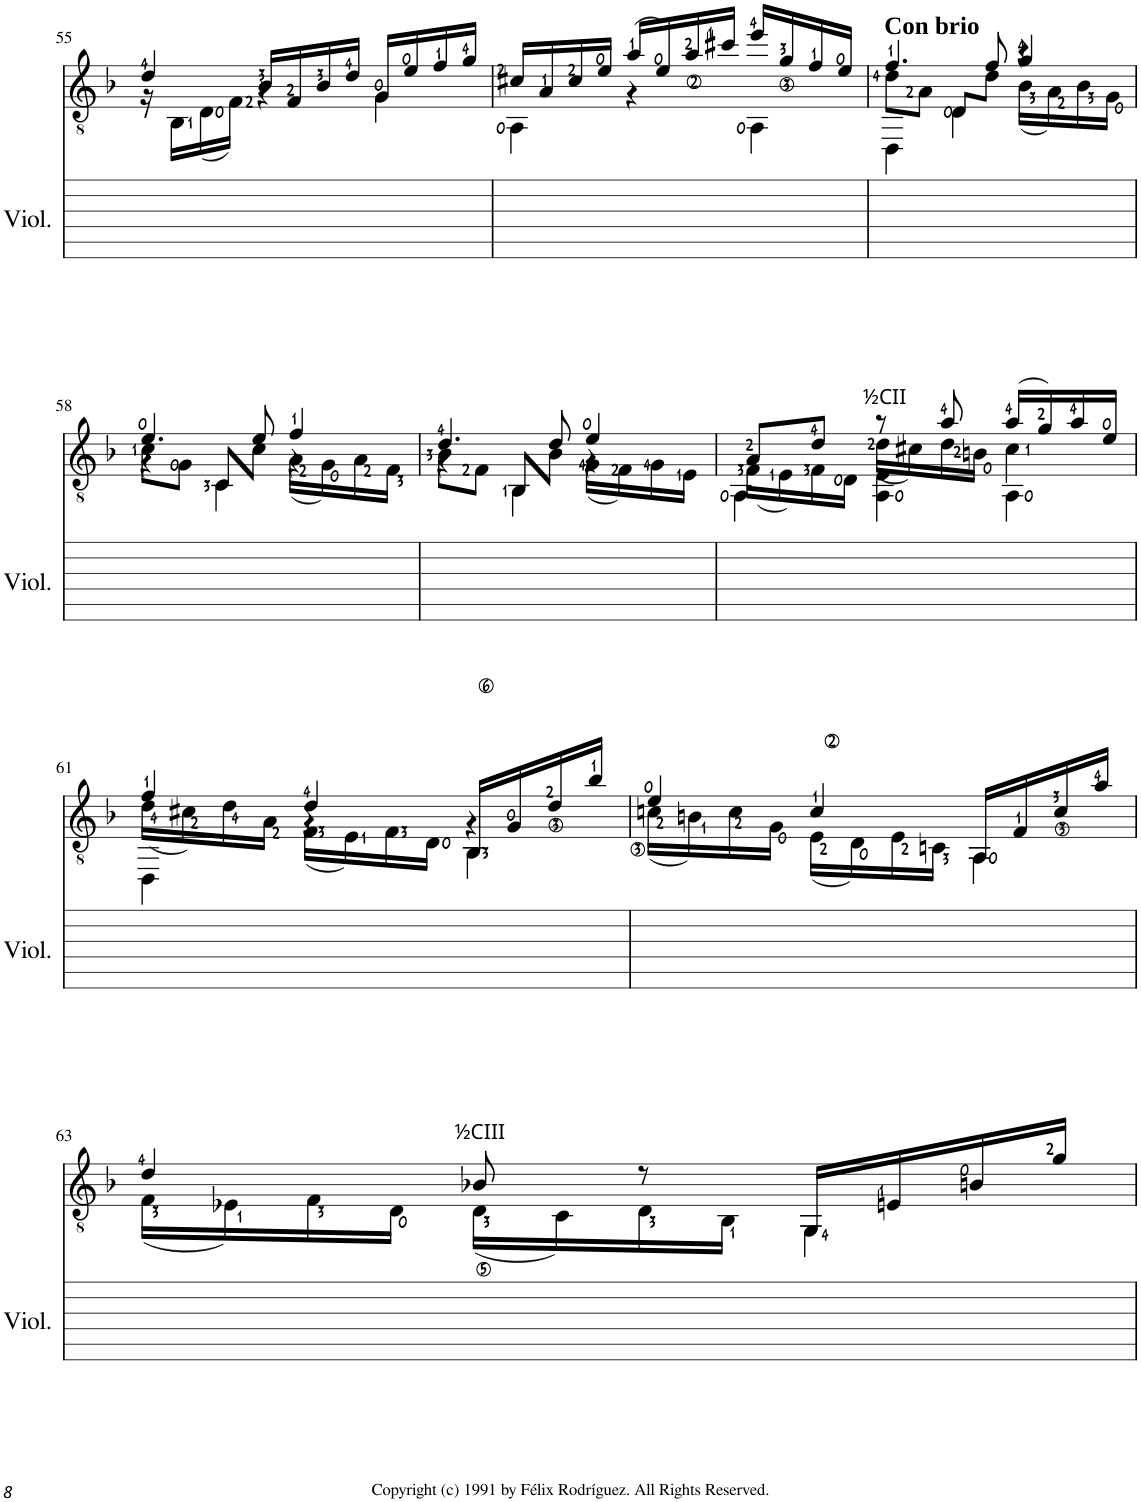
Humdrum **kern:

**kern	**kern
*part2	*part1
*staff2	*staff1
*I"Violão acústico	*I"6ta en Re
*I'Viol.	*
!!LO:PB:g=z
*	*clefGv2
*k[b-]	*k[b-]
*M3/4	*M3/4
=55	=55
*	*^
2.r	4d/	16r
.	.	16BB-\LL
.	.	(16D\
.	.	16F\JJ)
.	16B-/LL	4r
.	16F/	.
.	16B-/	.
.	16d/JJ	.
.	16G/LL	4G\
.	16e/	.
.	16f/	.
.	16g/JJ	.
=56	=56	=56
2.r	16c#X/LL	4AA\
.	16A/	.
.	16c#/	.
.	16e/JJ	.
.	(16a/LL	4r
.	16e/)	.
.	16a/	.
.	16cc#X/JJ	.
.	16ee/LL	4AA\
.	16g/	.
.	16f/	.
.	16e/JJ	.
=57	=57	=57
*	*	*^
!	!LO:TX:a:B:t=Con brio	!	!
2.r	4.f/	4DD\	8d\L
.	.	.	8A\J
.	.	4D\	8D/L
.	8f/	.	8d\J
.	4g/	4r	(16B-\LL
.	.	.	16A\)
.	.	.	16B-\
.	.	.	16G\JJ
!!LO:LB:g=z	!!	!!
=58	=58	=58	=58
2.r	4.e/	4r	8c\L
.	.	.	8G\J
.	.	4C\	8C/L
.	8e/	.	8c\J
.	4f/	4r	(16A\LL
.	.	.	16G\)
.	.	.	16A\
.	.	.	16F\JJ
=59	=59	=59	=59
2.r	4.d/	4r	8B-\L
.	.	.	8F\J
.	.	4BB-\	8BB-/L
.	8d/	.	8B-\J
.	4e/	4r	(16G\LL
.	.	.	16F\)
.	.	.	16G\
.	.	.	16E\JJ
=60	=60	=60	=60
2.r	8A/L	4AA\	(16F\LL
.	.	.	16E\)
.	8d/J	.	16F\
.	.	.	16D\JJ
!	!LO:TX:a:t=½CII	!	!
.	8r	4AA\ 4E\	(16d\LL
.	.	.	16c#X\)
.	8a/	.	16d\
.	.	.	16Bn\JJ
.	(16a/LL	4AA\	4c#\
.	16g/)	.	.
.	16a/	.	.
.	16e/JJ	.	.
!!LO:LB:g=z	!!	!!
=61	=61	=61	=61
2.r	4f/	4DD\	(16d\LL
.	.	.	16c#X\)
.	.	.	16d\
.	.	.	16A\JJ
.	4d/	4r	(16F\LL
.	.	.	16E\)
.	.	.	16F\
.	.	.	16D\JJ
.	16BB-/LL	4BB-\	4r
.	16G/	.	.
.	16d/	.	.
.	16b-/JJ	.	.
*	*	*v	*v
=62	=62	=62
2.r	4e/	(16cn\LL
.	.	16Bn\)
.	.	16c\
.	.	16G\JJ
.	4c/	(16E\LL
.	.	16D\)
.	.	16E\
.	.	16Cn\JJ
.	16AA/LL	4AA\
.	16F/	.
.	16c/	.
.	16a/JJ	.
!!LO:LB:g=z	!!
=63	=63	=63
2.r	4d/	(16F\LL
.	.	16E-X\)
.	.	16F\
.	.	16D\JJ
!	!LO:TX:a:t=½CIII	!
.	8B-X/	(16D<\LL
.	.	16C\)
.	8r	16D\
.	.	16BB-\JJ
.	16GG/LL	4GG\
.	16En/	.
.	16Bn/	.
.	16g/JJ	.
*	*v	*v
=	=
*-	*-
